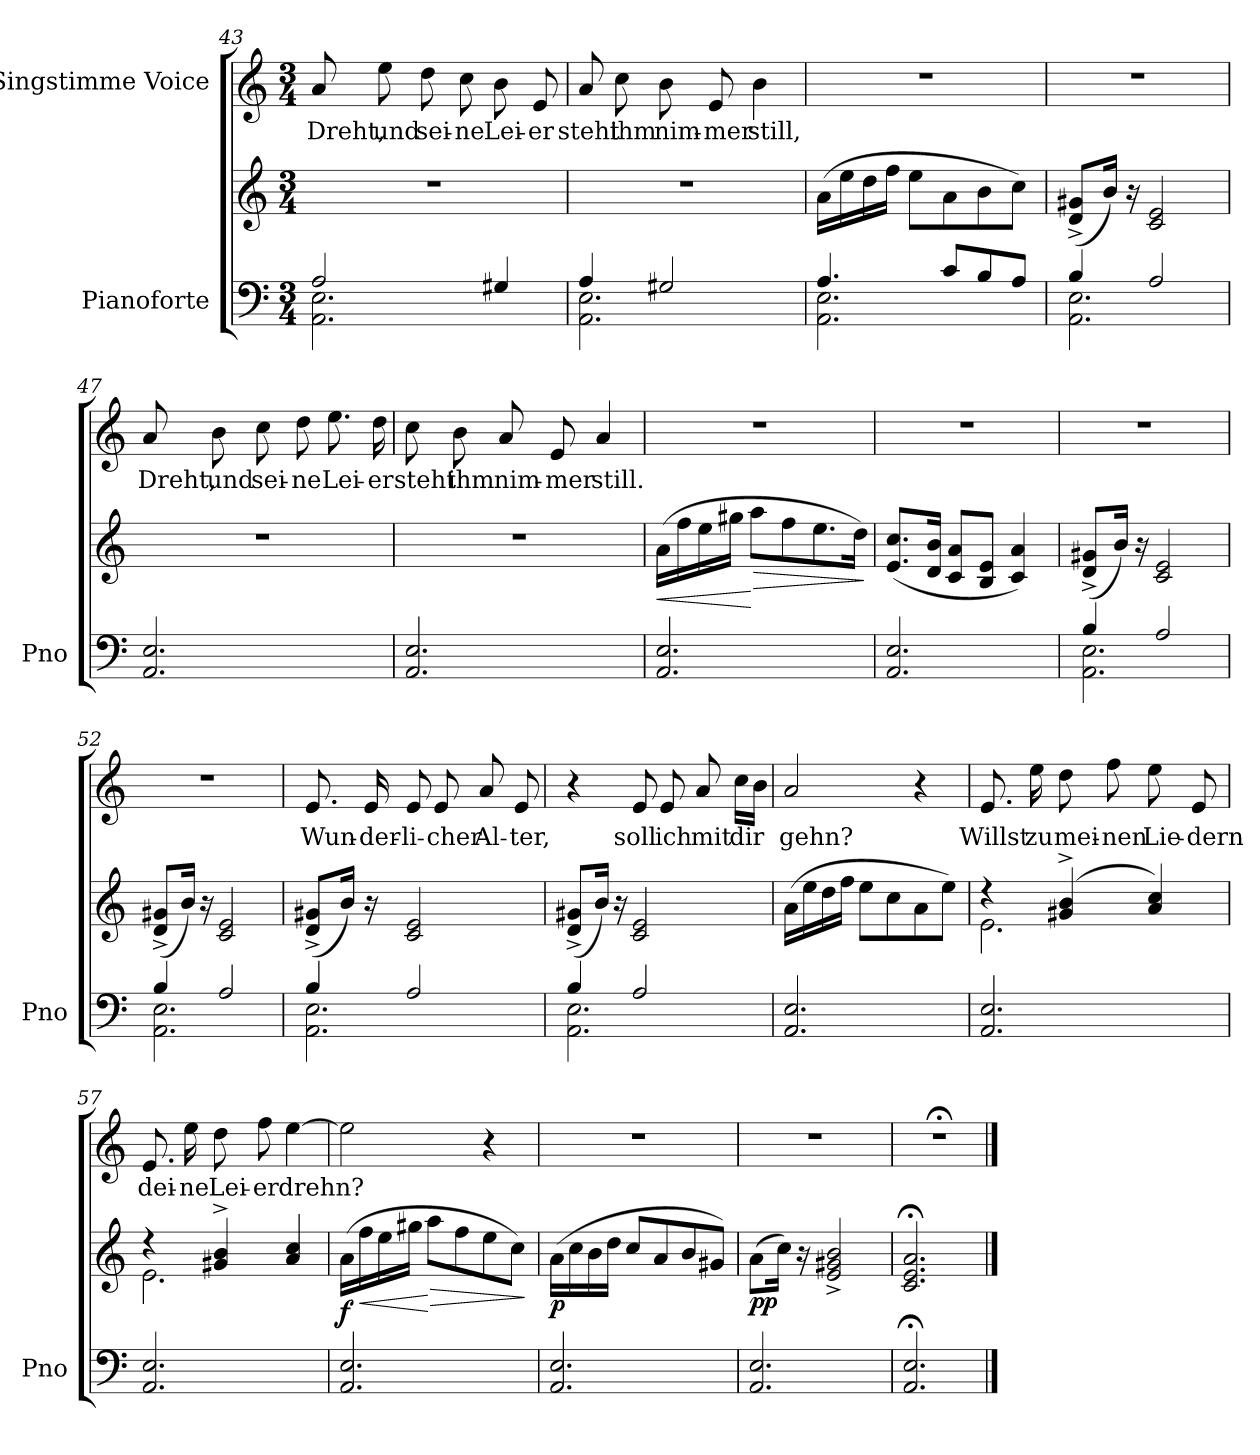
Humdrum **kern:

**kern	**kern	**dynam	**kern	**text
*part2	*part2	*part2	*part1	*part1
*staff3	*staff2	*staff2/3	*staff1	*staff1
*I"Pianoforte	*	*	*I"Singstimme Voice	*
*I'Pno	*	*	*	*
*clefF4	*clefG2	*	*clefG2	*
*k[]	*k[]	*	*k[]	*
*M3/4	*M3/4	*	*M3/4	*
*MM46	*MM46	*	*MM46	*
=43	=43	=43	=43	=43
*^	*	*	*	*
!	!	!	!	!	!LO:LY:b
2A/	2.AA\ 2.E\	2.r	.	8a/	Dreht,
!	!	!	!	!	!LO:LY:b
.	.	.	.	8ee\	und
!	!	!	!	!	!LO:LY:b
.	.	.	.	8dd\	sei-
!	!	!	!	!	!LO:LY:b
.	.	.	.	8cc\	-ne
!	!	!	!	!	!LO:LY:b
4G#X/	.	.	.	8b\	Lei-
!	!	!	!	!	!LO:LY:b
.	.	.	.	8e/	-er
!!LO:LB:g=z
=44	=44	=44	=44	=44	=44
!	!	!	!	!	!LO:LY:b
4A/	2.AA\ 2.E\	2.r	.	8a/	steht
!	!	!	!	!	!LO:LY:b
.	.	.	.	8cc\	ihm
!	!	!	!	!	!LO:LY:b
2G#X/	.	.	.	8b\	nim-
!	!	!	!	!	!LO:LY:b
.	.	.	.	8e/	-mer
!	!	!	!	!	!LO:LY:b
.	.	.	.	4b\	still,
=45	=45	=45	=45	=45	=45
*	*	*	*	*MM50	*
4.A/	2.AA\ 2.E\	(>16a\LL	.	2.r	.
.	.	16ee\	.	.	.
.	.	16dd\	.	.	.
.	.	16ff\JJ	.	.	.
.	.	8ee\L	.	.	.
8c/L	.	8a\	.	.	.
8B/	.	8b\	.	.	.
8A/J	.	8cc\J)	.	.	.
=46	=46	=46	=46	=46	=46
4B/	2.AA\ 2.E\	(<8d/^ 8g#X/^L	.	2.r	.
.	.	16b/Jk)	.	.	.
.	.	16r	.	.	.
2A/	.	2c/ 2e/	.	.	.
*v	*v	*	*	*	*
=47	=47	=47	=47	=47
*	*	*	*MM46	*
!	!	!	!	!LO:LY:b
2.AA/ 2.E/	2.r	.	8a/	Dreht,
!	!	!	!	!LO:LY:b
.	.	.	8b\	und
!	!	!	!	!LO:LY:b
.	.	.	8cc\	sei-
!	!	!	!	!LO:LY:b
.	.	.	8dd\	-ne
!	!	!	!	!LO:LY:b
.	.	.	8.ee\	Lei-
!	!	!	!	!LO:LY:b
.	.	.	16dd\	-er
=48	=48	=48	=48	=48
!	!	!	!	!LO:LY:b
2.AA/ 2.E/	2.r	.	8cc\	steht
!	!	!	!	!LO:LY:b
.	.	.	8b\	ihm
!	!	!	!	!LO:LY:b
.	.	.	8a/	nim-
!	!	!	!	!LO:LY:b
.	.	.	8e/	-mer
!	!	!	!	!LO:LY:b
.	.	.	4a/	still.
=49	=49	=49	=49	=49
*	*	*	*MM50	*
!	!	!LO:HP:b	!	!
2.AA/ 2.E/	(>16a\LL	<	2.r	.
.	16ff\	.	.	.
.	16ee\	.	.	.
.	16gg#X\JJ	.	.	.
!	!	!LO:HP:n=1:b	!	!
.	8aa\L	[ >	.	.
.	8ff\	.	.	.
.	8.ee\	.	.	.
.	16dd\Jk)	.	.	.
.	.	]	.	.
!!LO:LB:g=z
=50	=50	=50	=50	=50
2.AA/ 2.E/	(<8.e/ 8.cc/L	.	2.r	.
.	16d/ 16b/Jk	.	.	.
.	8c/ 8a/L	.	.	.
.	8B/ 8e/J	.	.	.
.	4c/ 4a/)	.	.	.
=51	=51	=51	=51	=51
*^	*	*	*	*
4B/	2.AA\ 2.E\	(<8d/^ 8g#X/^L	.	2.r	.
.	.	16b/Jk)	.	.	.
.	.	16r	.	.	.
2A/	.	2c/ 2e/	.	.	.
=52	=52	=52	=52	=52	=52
4B/	2.AA\ 2.E\	(<8d/^ 8g#X/^L	.	2.r	.
.	.	16b/Jk)	.	.	.
.	.	16r	.	.	.
2A/	.	2c/ 2e/	.	.	.
=53	=53	=53	=53	=53	=53
*	*	*	*	*MM42	*
!	!	!	!	!	!LO:LY:b
4B/	2.AA\ 2.E\	(<8d/^ 8g#X/^L	.	8.e/	Wun-
.	.	16b/Jk)	.	.	.
!	!	!	!	!	!LO:LY:b
.	.	16r	.	16e/	-der-
!	!	!	!	!	!LO:LY:b
2A/	.	2c/ 2e/	.	8e/	-li-
!	!	!	!	!	!LO:LY:b
.	.	.	.	8e/	-cher
!	!	!	!	!	!LO:LY:b
.	.	.	.	8a/	Al-
!	!	!	!	!	!LO:LY:b
.	.	.	.	8e/	-ter,
=54	=54	=54	=54	=54	=54
4B/	2.AA\ 2.E\	(<8d/^ 8g#X/^L	.	4r	.
.	.	16b/Jk)	.	.	.
.	.	16r	.	.	.
!	!	!	!	!	!LO:LY:b
2A/	.	2c/ 2e/	.	8e/	soll
!	!	!	!	!	!LO:LY:b
.	.	.	.	8e/	ich
!	!	!	!	!	!LO:LY:b
.	.	.	.	8a/	mit
!	!	!	!	!	!LO:LY:b
.	.	.	.	16cc\LL	dir
.	.	.	.	16b\JJ	.
*v	*v	*	*	*	*
=55	=55	=55	=55	=55
!	!	!	!	!LO:LY:b
2.AA/ 2.E/	(>16a\LL	.	2a/	gehn?
.	16ee\	.	.	.
.	16dd\	.	.	.
.	16ff\JJ	.	.	.
.	8ee\L	.	.	.
.	8cc\	.	.	.
.	8a\	.	4r	.
.	8ee\J)	.	.	.
!!LO:LB:g=z
=56	=56	=56	=56	=56
*	*	*	*MM46	*
*	*^	*	*	*
!	!	!	!	!	!LO:LY:b
2.AA/ 2.E/	4r	2.e\	.	8.e/	Willst
!	!	!	!	!	!LO:LY:b
.	.	.	.	16ee\	zu
!	!	!	!	!	!LO:LY:b
.	(>4g#X/^ 4b/^	.	.	8dd\	mei-
!	!	!	!	!	!LO:LY:b
.	.	.	.	8ff\	-nen
!	!	!	!	!	!LO:LY:b
.	4a/ 4cc/)	.	.	8ee\	Lie-
!	!	!	!	!	!LO:LY:b
.	.	.	.	8e/	-dern
=57	=57	=57	=57	=57	=57
!	!	!	!	!	!LO:LY:b
2.AA/ 2.E/	4r	2.e\	.	8.e/	dei-
!	!	!	!	!	!LO:LY:b
.	.	.	.	16ee\	-ne
!	!	!	!	!	!LO:LY:b
.	4g#X/^ 4b/^	.	.	8dd\	Lei-
!	!	!	!	!	!LO:LY:b
.	.	.	.	8ff\	-er
!	!	!	!	!	!LO:LY:b
.	4a/ 4cc/	.	.	[4ee\	drehn?
*	*v	*v	*	*	*
=58	=58	=58	=58	=58
!	!	!LO:DY:b	!	!
2.AA/ 2.E/	(>16a\LL	f	2ee\]	.
!	!	!LO:HP:b	!	!
.	16ff\	<	.	.
.	16ee\	.	.	.
.	16gg#X\JJ	.	.	.
!	!	!LO:HP:n=1:b	!	!
.	8aa\L	[ >	.	.
.	8ff\	.	.	.
.	8ee\	.	4r	.
.	8cc\J)	.	.	.
.	.	]	.	.
=59	=59	=59	=59	=59
!	!	!LO:DY:b	!	!
2.AA/ 2.E/	(>16a\LL	p	2.r	.
.	16cc\	.	.	.
.	16b\	.	.	.
.	16dd\JJ	.	.	.
.	8cc/L	.	.	.
.	8a/	.	.	.
.	8b/	.	.	.
.	8g#X/J)	.	.	.
=60	=60	=60	=60	=60
!	!	!LO:DY:b	!	!
2.AA/ 2.E/	(>8a\L	pp	2.r	.
.	16cc\Jk)	.	.	.
.	16r	.	.	.
.	2e/^ 2g#X/^ 2b/^	.	.	.
=61	=61	=61	=61	=61
2.AA/;< 2.E/;<	2.c/;< 2.e/;< 2.a/;<	.	2.r;<	.
==	==	==	==	==
*-	*-	*-	*-	*-
